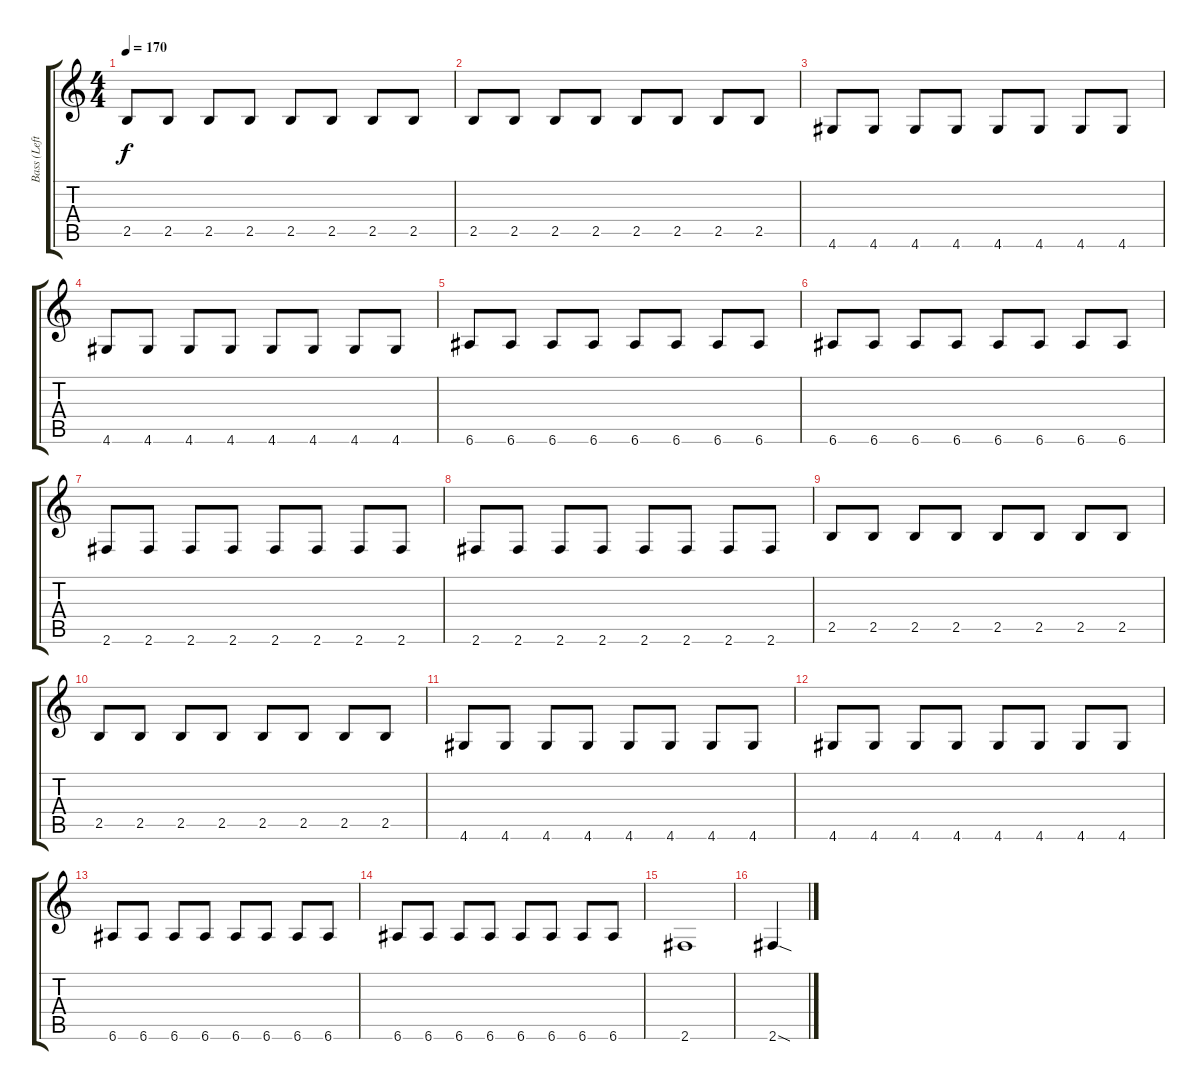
\track ("Bass (Left)" "Bass (Left") {instrument electricbassfinger}
\staff {score tabs}
\tuning (E4 B3 G3 D3 A2 E2) {hide}
\ts (4 4)
\tempo 170
\clef g2
\ks c
2.5.8{dy f} 2.5.8 2.5.8 2.5.8 2.5.8 2.5.8 2.5.8 2.5.8 |
2.5.8 2.5.8 2.5.8 2.5.8 2.5.8 2.5.8 2.5.8 2.5.8 |
4.6.8 4.6.8 4.6.8 4.6.8 4.6.8 4.6.8 4.6.8 4.6.8 |
4.6.8 4.6.8 4.6.8 4.6.8 4.6.8 4.6.8 4.6.8 4.6.8 |
6.6.8 6.6.8 6.6.8 6.6.8 6.6.8 6.6.8 6.6.8 6.6.8 |
6.6.8 6.6.8 6.6.8 6.6.8 6.6.8 6.6.8 6.6.8 6.6.8 |
2.6.8 2.6.8 2.6.8 2.6.8 2.6.8 2.6.8 2.6.8 2.6.8 |
2.6.8 2.6.8 2.6.8 2.6.8 2.6.8 2.6.8 2.6.8 2.6.8 |
2.5.8 2.5.8 2.5.8 2.5.8 2.5.8 2.5.8 2.5.8 2.5.8 |
2.5.8 2.5.8 2.5.8 2.5.8 2.5.8 2.5.8 2.5.8 2.5.8 |
4.6.8 4.6.8 4.6.8 4.6.8 4.6.8 4.6.8 4.6.8 4.6.8 |
4.6.8 4.6.8 4.6.8 4.6.8 4.6.8 4.6.8 4.6.8 4.6.8 |
6.6.8 6.6.8 6.6.8 6.6.8 6.6.8 6.6.8 6.6.8 6.6.8 |
6.6.8 6.6.8 6.6.8 6.6.8 6.6.8 6.6.8 6.6.8 6.6.8 |
2.6.1 |
2.6{sod}.4
